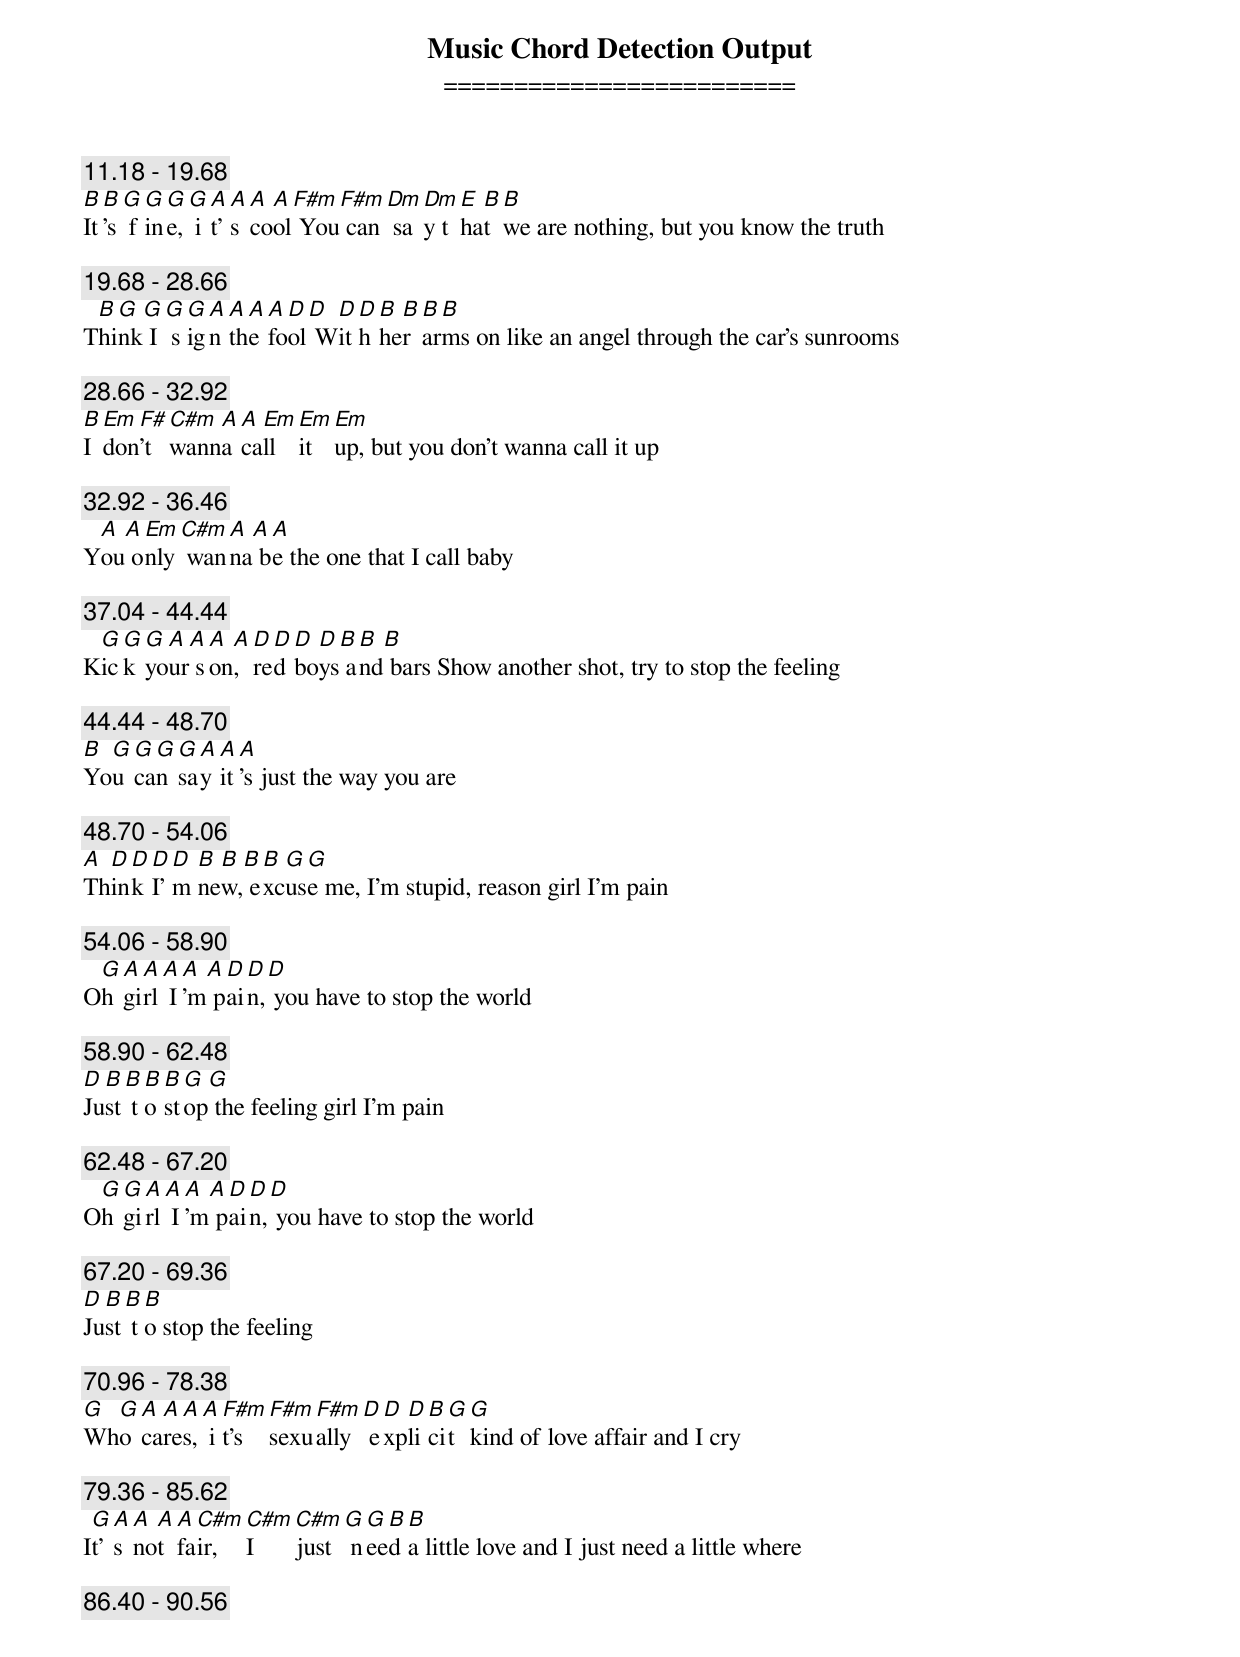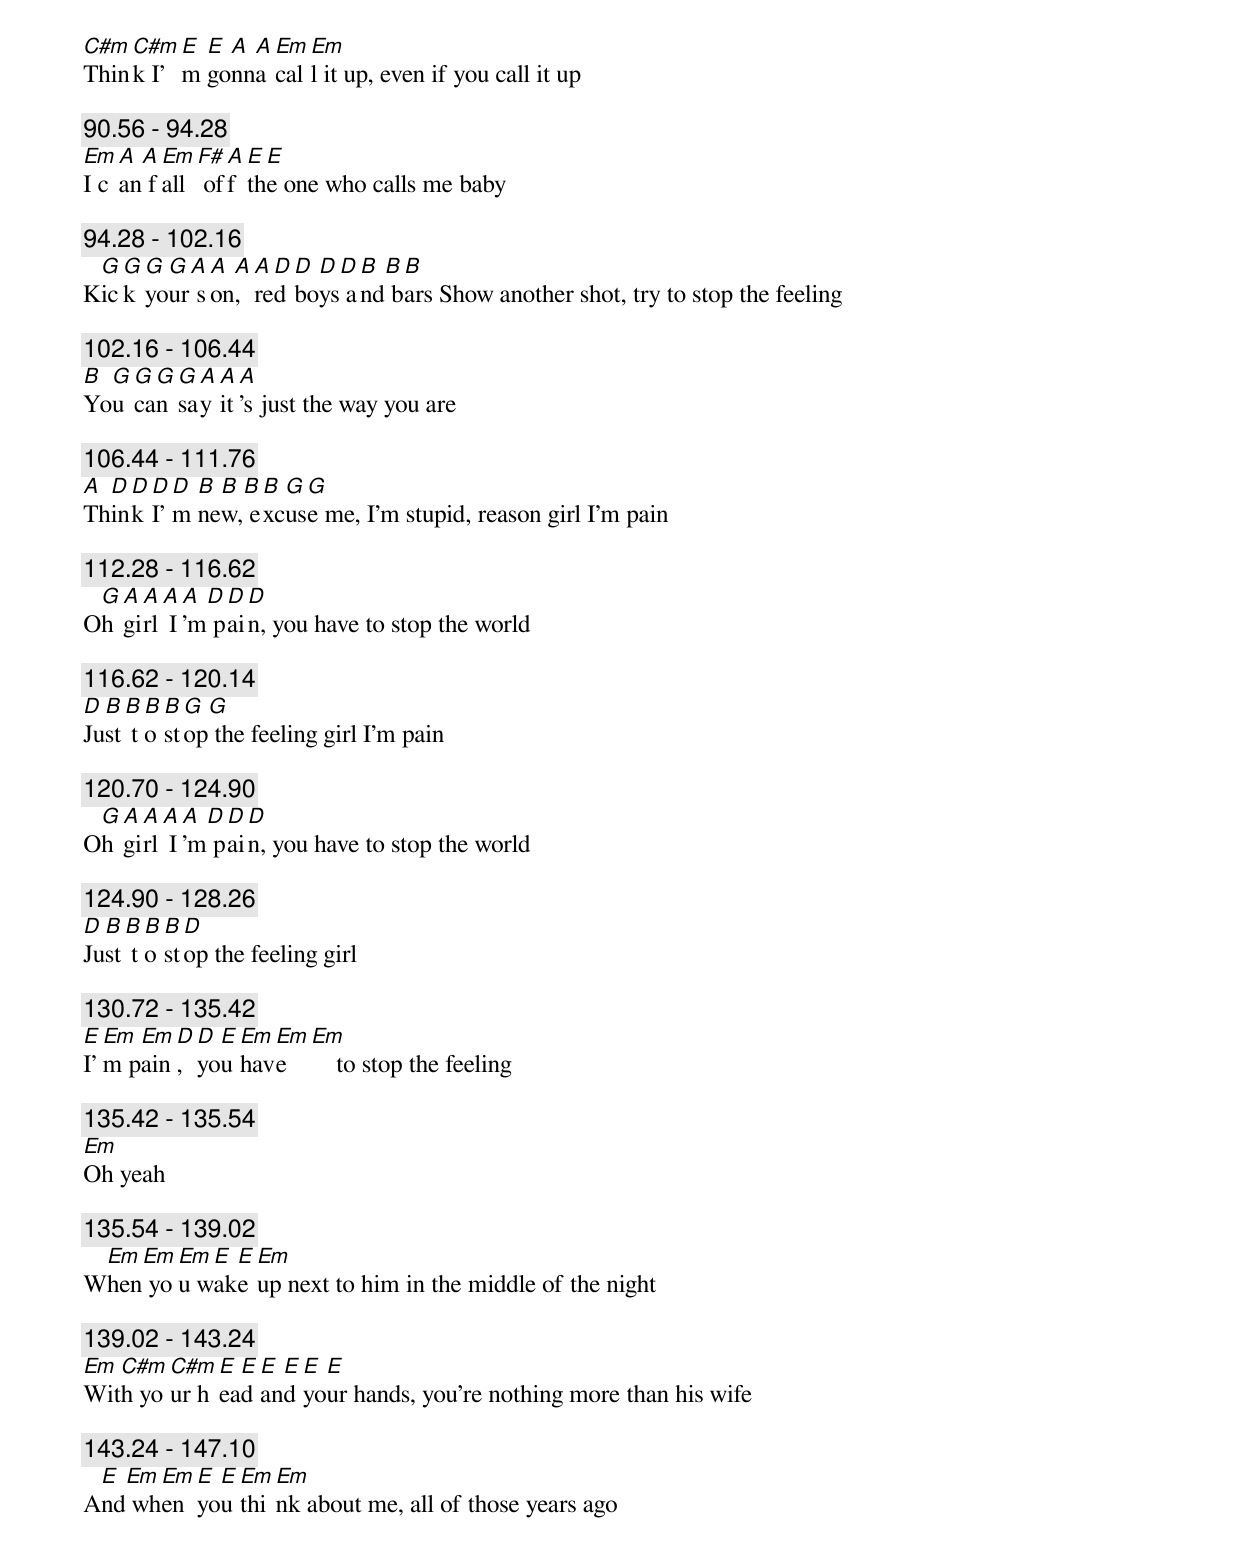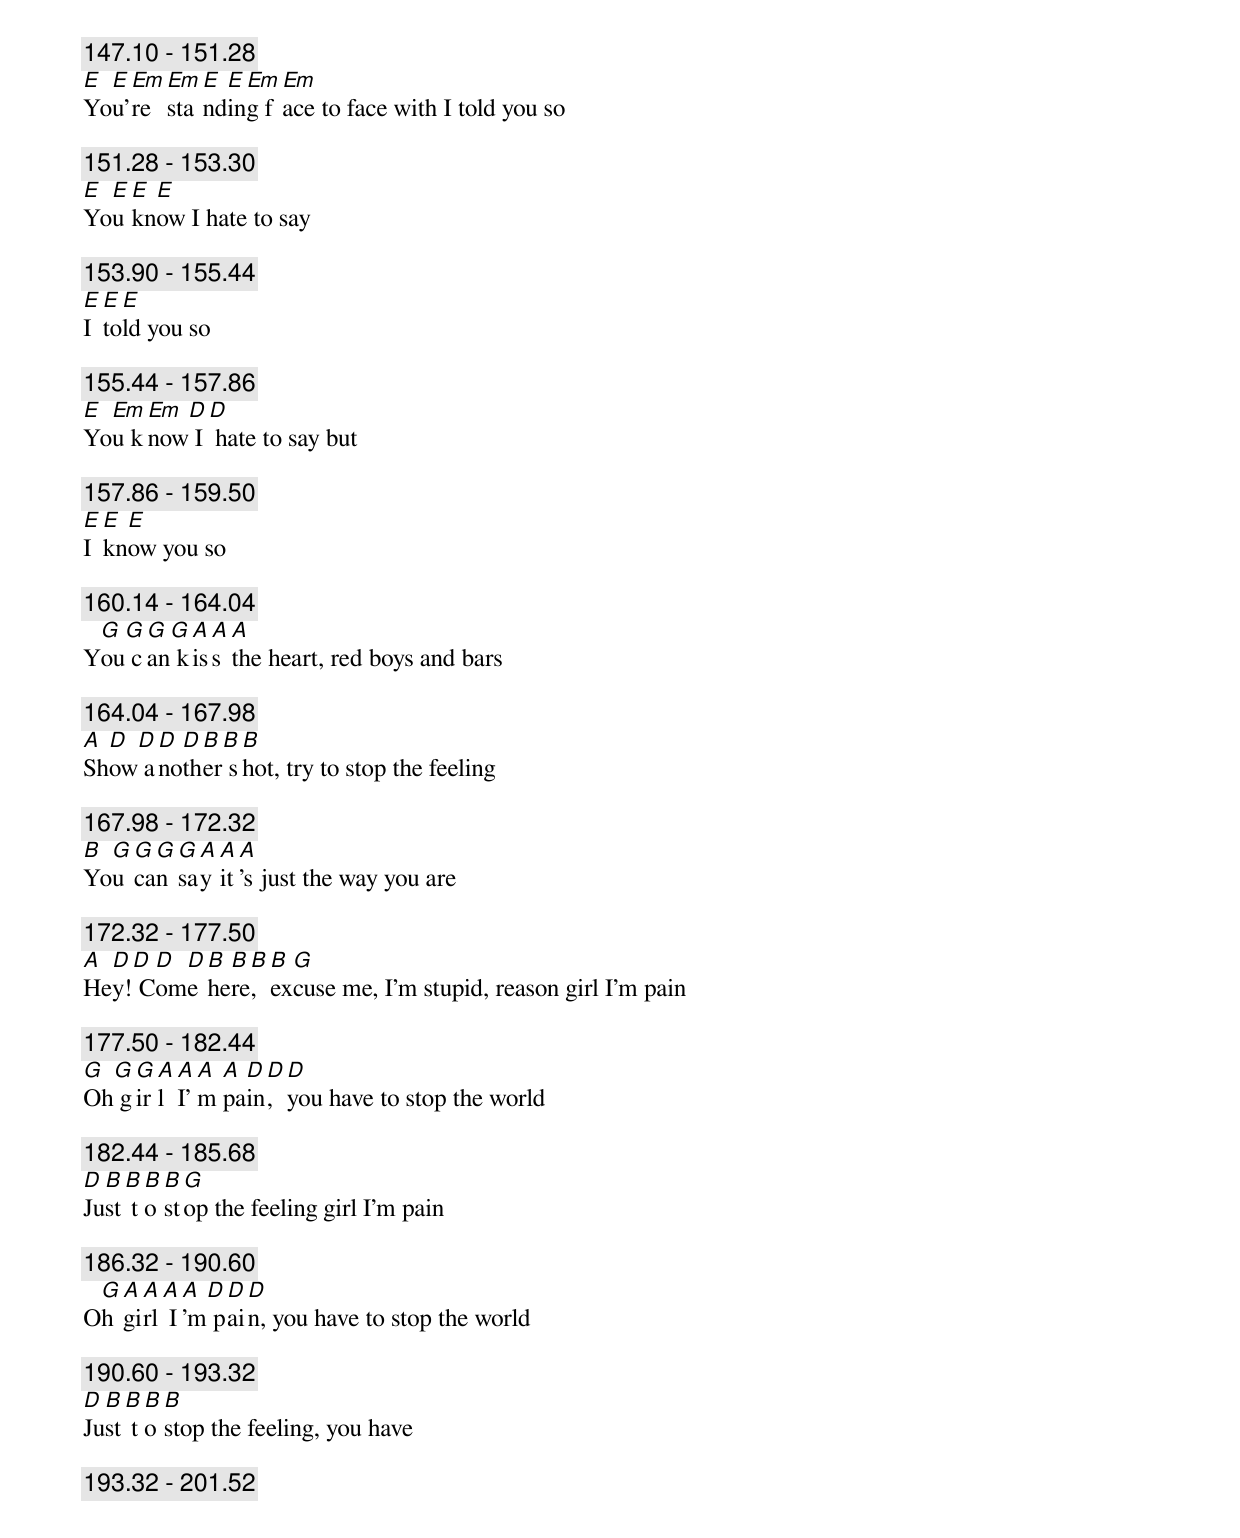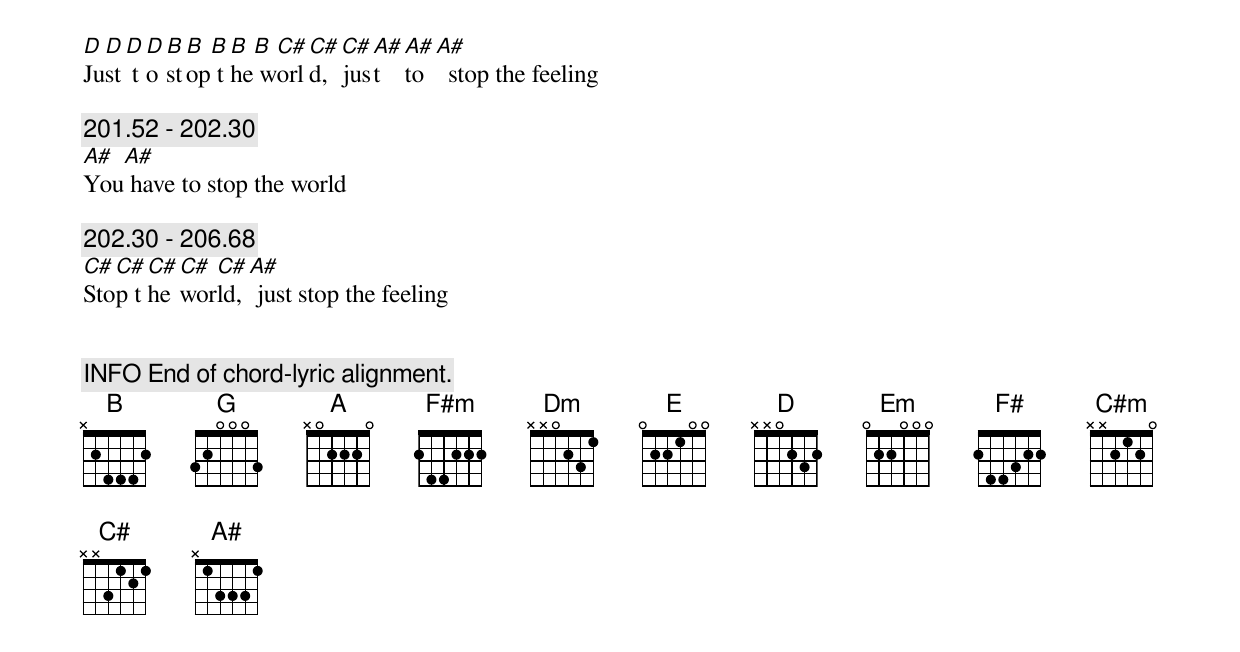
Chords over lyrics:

Music Chord Detection Output
=========================

[11.18 - 19.68]
B B G G G G A A A A F#m F#m Dm Dm E B B
It's fine, it's cool You can say that we are nothing, but you know the truth

[19.68 - 28.66]
 B G G G G A A A A D D D D B B B B
Think I sign the fool With her arms on like an angel through the car's sunrooms

[28.66 - 32.92]
B Em F# C#m A A Em Em Em
I don't wanna call it up, but you don't wanna call it up

[32.92 - 36.46]
 A A Em C#m A A A
You only wanna be the one that I call baby

[37.04 - 44.44]
 G G G A A A A D D D D B B B
Kick your son, red boys and bars Show another shot, try to stop the feeling

[44.44 - 48.70]
B G G G G A A A
You can say it's just the way you are

[48.70 - 54.06]
A D D D D B B B B G G
Think I'm new, excuse me, I'm stupid, reason girl I'm pain

[54.06 - 58.90]
 G A A A A A D D D
Oh girl I'm pain, you have to stop the world

[58.90 - 62.48]
D B B B B G G
Just to stop the feeling girl I'm pain

[62.48 - 67.20]
 G G A A A A D D D
Oh girl I'm pain, you have to stop the world

[67.20 - 69.36]
D B B B
Just to stop the feeling

[70.96 - 78.38]
G G A A A A F#m F#m F#m D D D B G G
Who cares, it's sexually explicit kind of love affair and I cry

[79.36 - 85.62]
 G A A A A C#m C#m C#m G G B B
It's not fair, I   just need a little love and I just need a little where

[86.40 - 90.56]
C#m C#m E E A A Em Em
Think I'm gonna call it up, even if you call it up

[90.56 - 94.28]
Em A A Em F# A E E
I can fall off the one who calls me baby

[94.28 - 102.16]
 G G G G A A A A D D D D B B B
Kick your son, red boys and bars Show another shot, try to stop the feeling

[102.16 - 106.44]
B G G G G A A A
You can say it's just the way you are

[106.44 - 111.76]
A D D D D B B B B G G
Think I'm new, excuse me, I'm stupid, reason girl I'm pain

[112.28 - 116.62]
 G A A A A D D D
Oh girl I'm pain, you have to stop the world

[116.62 - 120.14]
D B B B B G G
Just to stop the feeling girl I'm pain

[120.70 - 124.90]
 G A A A A D D D
Oh girl I'm pain, you have to stop the world

[124.90 - 128.26]
D B B B B D
Just to stop the feeling girl

[130.72 - 135.42]
E Em Em D D E Em Em Em
I'm pain, you have      to stop the feeling

[135.42 - 135.54]
Em
Oh yeah

[135.54 - 139.02]
 Em Em Em E E Em
When you wake up next to him in the middle of the night

[139.02 - 143.24]
Em C#m C#m E E E E E E
With your head and your hands, you're nothing more than his wife

[143.24 - 147.10]
 E Em Em E E Em Em
And when you think about me, all of those years ago

[147.10 - 151.28]
E E Em Em E E Em Em
You're standing face to face with I told you so

[151.28 - 153.30]
E E E E
You know I hate to say

[153.90 - 155.44]
E E E
I told you so

[155.44 - 157.86]
E Em Em D D
You know I hate to say but

[157.86 - 159.50]
E E E
I know you so

[160.14 - 164.04]
 G G G G A A A
You can kiss the heart, red boys and bars

[164.04 - 167.98]
A D D D D B B B
Show another shot, try to stop the feeling

[167.98 - 172.32]
B G G G G A A A
You can say it's just the way you are

[172.32 - 177.50]
A D D D D B B B B G
Hey! Come here, excuse me, I'm stupid, reason girl I'm pain

[177.50 - 182.44]
G G G A A A A D D D
Oh girl I'm pain, you have to stop the world

[182.44 - 185.68]
D B B B B G
Just to stop the feeling girl I'm pain

[186.32 - 190.60]
 G A A A A D D D
Oh girl I'm pain, you have to stop the world

[190.60 - 193.32]
D B B B B
Just to stop the feeling, you have

[193.32 - 201.52]
D D D D B B B B B C# C# C# A# A# A#
Just to stop the world, just  to   stop the feeling

[201.52 - 202.30]
A# A#
You have to stop the world

[202.30 - 206.68]
C# C# C# C# C# A#
Stop the world, just stop the feeling


[INFO] End of chord-lyric alignment.
